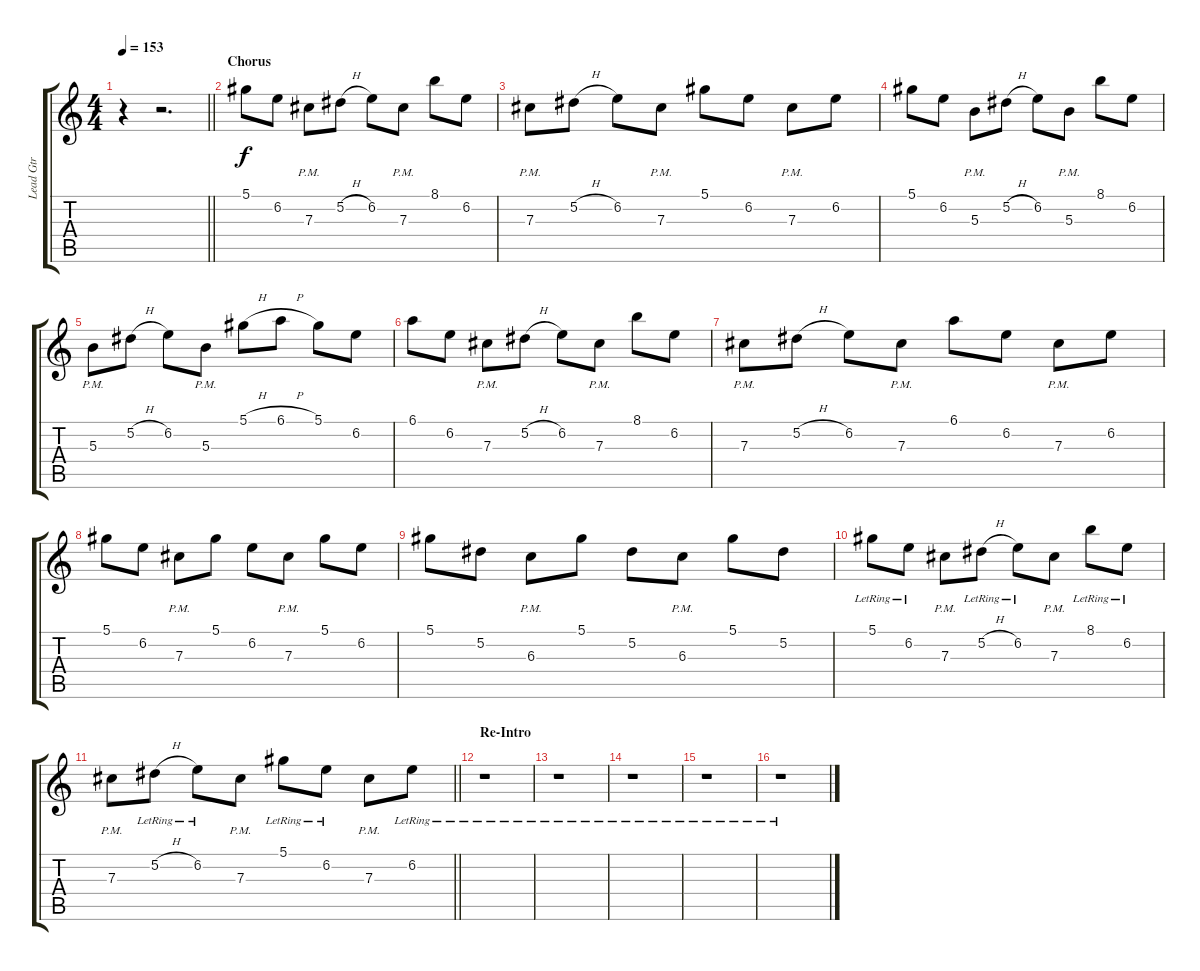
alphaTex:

\track ("Lead Gtr" "Lead Gtr") {instrument distortionguitar}
\staff {score tabs}
\tuning (Eb4 Bb3 Gb3 Db3 Ab2 Db2) {hide}
\ts (4 4)
\tempo 153
\clef g2
\barLineRight lightlight
\ks c
r.4{dy f} r.2{d} |
\section ("" "Chorus")
5.1.8 6.2.8 7.3{pm}.8 5.2{h}.8 6.2.8 7.3{pm}.8 8.1.8 6.2.8 |
7.3{pm}.8 5.2{h}.8 6.2.8 7.3{pm}.8 5.1.8 6.2.8 7.3{pm}.8 6.2.8 |
5.1.8 6.2.8 5.3{pm}.8 5.2{h}.8 6.2.8 5.3{pm}.8 8.1.8 6.2.8 |
5.3{pm}.8 5.2{h}.8 6.2.8 5.3{pm}.8 5.1{h}.8 6.1{h}.8 5.1.8 6.2.8 |
6.1.8 6.2.8 7.3{pm}.8 5.2{h}.8 6.2.8 7.3{pm}.8 8.1.8 6.2.8 |
7.3{pm}.8 5.2{h}.8 6.2.8 7.3{pm}.8 6.1.8 6.2.8 7.3{pm}.8 6.2.8 |
5.1.8 6.2.8 7.3{pm}.8 5.1.8 6.2.8 7.3{pm}.8 5.1.8 6.2.8 |
5.1.8 5.2.8 6.3{pm}.8 5.1.8 5.2.8 6.3{pm}.8 5.1.8 5.2.8 |
5.1{lr}.8{volume 11} 6.2{lr}.8 7.3{pm}.8 5.2{h lr}.8 6.2{lr}.8 7.3{pm}.8 8.1{lr}.8 6.2{lr}.8 |
\barLineRight lightlight
7.3{pm}.8 5.2{h lr}.8 6.2{lr}.8 7.3{pm}.8 5.1{lr}.8 6.2{lr}.8 7.3{pm}.8 6.2{lr}.8 |
\section ("" "Re-Intro")
r.1 |
r.1 |
r.1 |
r.1 |
r.1
